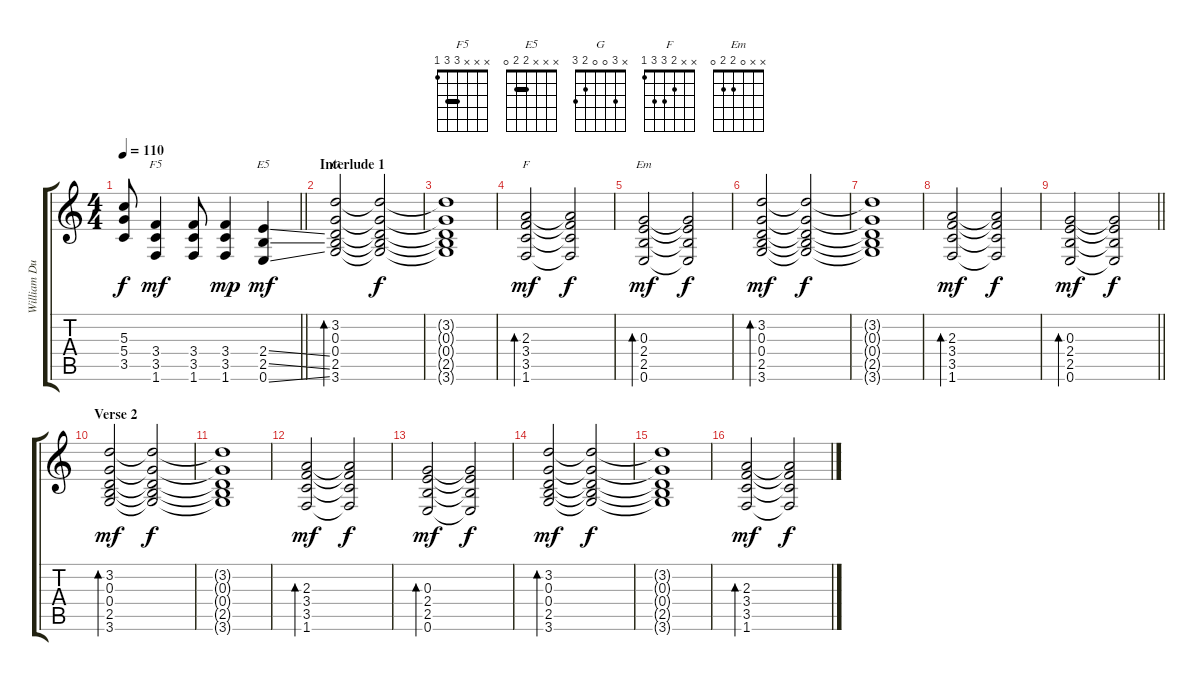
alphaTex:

\track ("William Duffy - Gtr. 4 Light Dist." "William Du") {instrument distortionguitar}
\staff {score tabs}
\tuning (E4 B3 G3 D3 A2 E2) {hide}
\chord ("F5" x x x 3 3 1) {barre 3}
\chord ("E5" x x x 2 2 0) {barre 2}
\chord ("G" x 3 0 0 2 3)
\chord ("F" x x 2 3 3 1)
\chord ("Em" x x 0 2 2 0)
\ts (4 4)
\tempo 110
\clef g2
\barLineRight lightlight
\ks c
(5.3{t} 5.4{t} 3.5{t}).8{dy f} (3.4 3.5 1.6).4{ch "F5" dy mf} (3.4 3.5 1.6).8 (3.4 3.5 1.6).4{dy mp} (2.4{ss} 2.5{ss} 0.6{ss}).4{ch "E5" dy mf} |
\section ("" "Interlude 1")
(3.2 0.3 0.4 2.5 3.6).2{bd 240 ch "G"} (3.2{t} 0.3{t} 0.4{t} 2.5{t} 3.6{t}).2{dy f} |
(3.2{t} 0.3{t} 0.4{t} 2.5{t} 3.6{t}).1 |
(2.3 3.4 3.5 1.6).2{bd 240 ch "F" dy mf} (2.3{t} 3.4{t} 3.5{t} 1.6{t}).2{dy f} |
(0.3 2.4 2.5 0.6).2{bd 240 ch "Em" dy mf} (0.3{t} 2.4{t} 2.5{t} 0.6{t}).2{dy f} |
(3.2 0.3 0.4 2.5 3.6).2{bd 240 dy mf} (3.2{t} 0.3{t} 0.4{t} 2.5{t} 3.6{t}).2{dy f} |
(3.2{t} 0.3{t} 0.4{t} 2.5{t} 3.6{t}).1 |
(2.3 3.4 3.5 1.6).2{bd 240 dy mf} (2.3{t} 3.4{t} 3.5{t} 1.6{t}).2{dy f} |
\barLineRight lightlight
(0.3 2.4 2.5 0.6).2{bd 240 dy mf} (0.3{t} 2.4{t} 2.5{t} 0.6{t}).2{dy f} |
\section ("" "Verse 2")
(3.2 0.3 0.4 2.5 3.6).2{bd 240 dy mf} (3.2{t} 0.3{t} 0.4{t} 2.5{t} 3.6{t}).2{dy f} |
(3.2{t} 0.3{t} 0.4{t} 2.5{t} 3.6{t}).1 |
(2.3 3.4 3.5 1.6).2{bd 240 dy mf} (2.3{t} 3.4{t} 3.5{t} 1.6{t}).2{dy f} |
(0.3 2.4 2.5 0.6).2{bd 240 dy mf} (0.3{t} 2.4{t} 2.5{t} 0.6{t}).2{dy f} |
(3.2 0.3 0.4 2.5 3.6).2{bd 240 dy mf} (3.2{t} 0.3{t} 0.4{t} 2.5{t} 3.6{t}).2{dy f} |
(3.2{t} 0.3{t} 0.4{t} 2.5{t} 3.6{t}).1 |
(2.3 3.4 3.5 1.6).2{bd 240 dy mf} (2.3{t} 3.4{t} 3.5{t} 1.6{t}).2{dy f}
